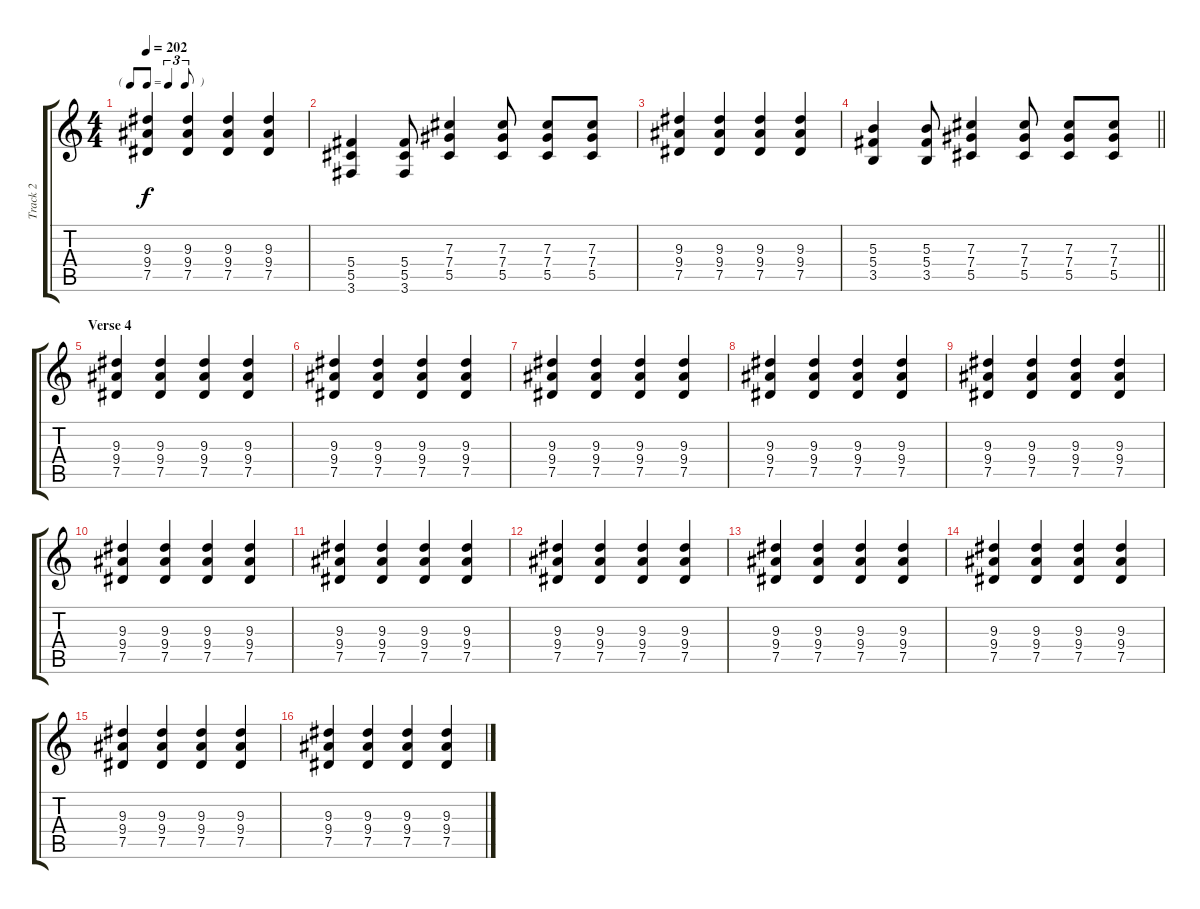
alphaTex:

\track ("Track 2" "Track 2") {instrument distortionguitar}
\staff {score tabs}
\tuning (Eb4 Bb3 Gb3 Db3 Ab2 Eb2) {hide}
\ts (4 4)
\tf triplet8th
\tempo 202
\clef g2
\ks c
(9.3 9.4 7.5).4{dy f} (9.3 9.4 7.5).4 (9.3 9.4 7.5).4 (9.3 9.4 7.5).4 |
(5.4 5.5 3.6).4 (5.4 5.5 3.6).8 (7.3 7.4 5.5).4 (7.3 7.4 5.5).8 (7.3 7.4 5.5).8 (7.3 7.4 5.5).8 |
(9.3 9.4 7.5).4 (9.3 9.4 7.5).4 (9.3 9.4 7.5).4 (9.3 9.4 7.5).4 |
\barLineRight lightlight
(5.3 5.4 3.5).4 (5.3 5.4 3.5).8 (7.3 7.4 5.5).4 (7.3 7.4 5.5).8 (7.3 7.4 5.5).8 (7.3 7.4 5.5).8 |
\section ("" "Verse 4")
(9.3 9.4 7.5).4{instrument electricguitarclean} (9.3 9.4 7.5).4{instrument electricguitarclean} (9.3 9.4 7.5).4{instrument electricguitarclean} (9.3 9.4 7.5).4{instrument electricguitarclean} |
(9.3 9.4 7.5).4{instrument electricguitarclean} (9.3 9.4 7.5).4{instrument electricguitarclean} (9.3 9.4 7.5).4{instrument electricguitarclean} (9.3 9.4 7.5).4{instrument electricguitarclean} |
(9.3 9.4 7.5).4{instrument electricguitarclean} (9.3 9.4 7.5).4{instrument electricguitarclean} (9.3 9.4 7.5).4{instrument electricguitarclean} (9.3 9.4 7.5).4{instrument electricguitarclean} |
(9.3 9.4 7.5).4{instrument electricguitarclean} (9.3 9.4 7.5).4{instrument electricguitarclean} (9.3 9.4 7.5).4{instrument electricguitarclean} (9.3 9.4 7.5).4{instrument electricguitarclean} |
(9.3 9.4 7.5).4{instrument electricguitarclean} (9.3 9.4 7.5).4{instrument electricguitarclean} (9.3 9.4 7.5).4{instrument electricguitarclean} (9.3 9.4 7.5).4{instrument electricguitarclean} |
(9.3 9.4 7.5).4{instrument electricguitarclean} (9.3 9.4 7.5).4{instrument electricguitarclean} (9.3 9.4 7.5).4{instrument electricguitarclean} (9.3 9.4 7.5).4{instrument electricguitarclean} |
(9.3 9.4 7.5).4{instrument electricguitarclean} (9.3 9.4 7.5).4{instrument electricguitarclean} (9.3 9.4 7.5).4{instrument electricguitarclean} (9.3 9.4 7.5).4{instrument electricguitarclean} |
(9.3 9.4 7.5).4{instrument electricguitarclean} (9.3 9.4 7.5).4{instrument electricguitarclean} (9.3 9.4 7.5).4{instrument electricguitarclean} (9.3 9.4 7.5).4{instrument electricguitarclean} |
(9.3 9.4 7.5).4{instrument electricguitarclean} (9.3 9.4 7.5).4{instrument electricguitarclean} (9.3 9.4 7.5).4{instrument electricguitarclean} (9.3 9.4 7.5).4{instrument electricguitarclean} |
(9.3 9.4 7.5).4{instrument electricguitarclean} (9.3 9.4 7.5).4{instrument electricguitarclean} (9.3 9.4 7.5).4{instrument electricguitarclean} (9.3 9.4 7.5).4{instrument electricguitarclean} |
(9.3 9.4 7.5).4{instrument electricguitarclean} (9.3 9.4 7.5).4{instrument electricguitarclean} (9.3 9.4 7.5).4{instrument electricguitarclean} (9.3 9.4 7.5).4{instrument electricguitarclean} |
(9.3 9.4 7.5).4{instrument electricguitarclean} (9.3 9.4 7.5).4{instrument electricguitarclean} (9.3 9.4 7.5).4{instrument electricguitarclean} (9.3 9.4 7.5).4{instrument electricguitarclean}
